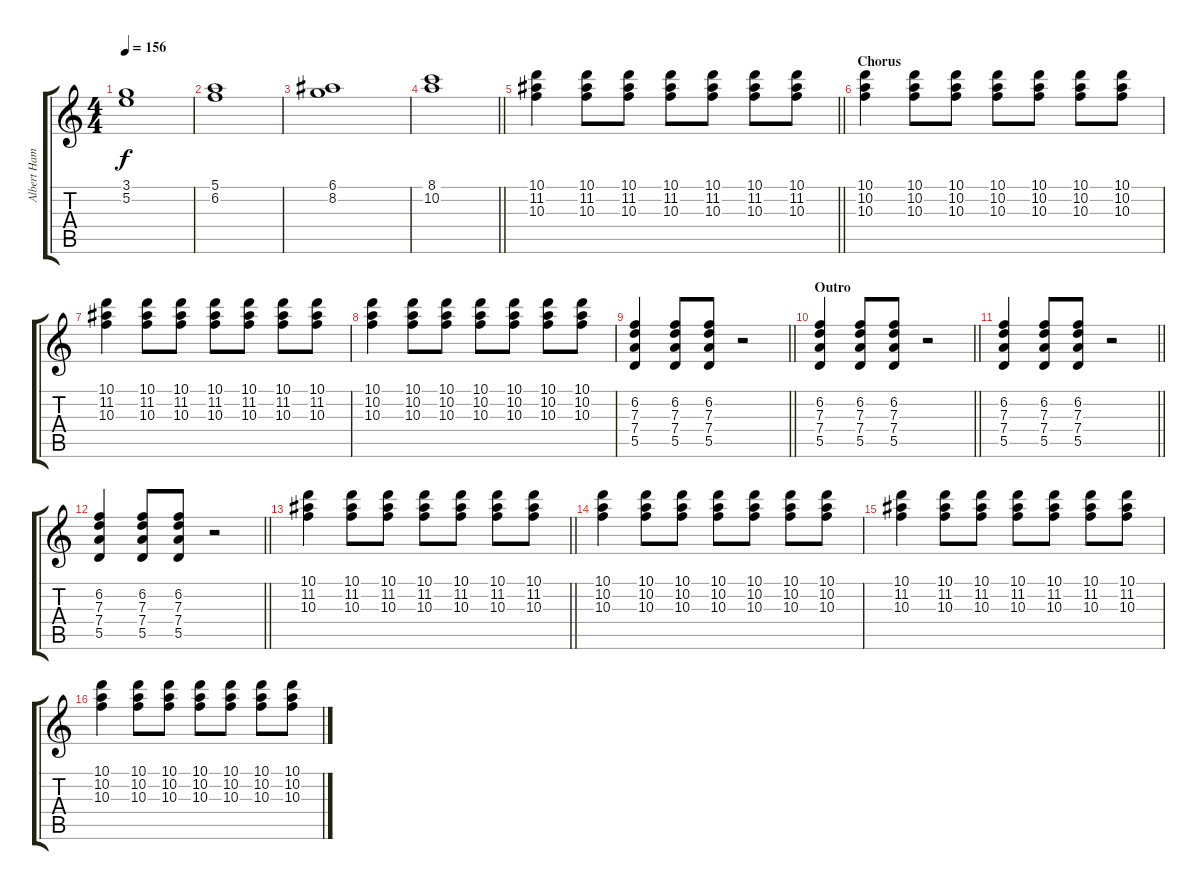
\track ("Albert Hammond Jr. (Rythm Guitar)" "Albert Ham") {instrument overdrivenguitar}
\staff {score tabs}
\tuning (E4 B3 G3 D3 A2 E2) {hide}
\ts (4 4)
\tempo 156
\clef g2
\ks c
(3.1 5.2).1{dy f} |
(5.1 6.2).1 |
(6.1 8.2).1 |
\barLineRight lightlight
(8.1 10.2).1 |
\barLineRight lightlight
(10.1 11.2 10.3).4 (10.1 11.2 10.3).8 (10.1 11.2 10.3).8 (10.1 11.2 10.3).8 (10.1 11.2 10.3).8 (10.1 11.2 10.3).8 (10.1 11.2 10.3).8 |
\section ("" "Chorus")
(10.1 10.2 10.3).4 (10.1 10.2 10.3).8 (10.1 10.2 10.3).8 (10.1 10.2 10.3).8 (10.1 10.2 10.3).8 (10.1 10.2 10.3).8 (10.1 10.2 10.3).8 |
(10.1 11.2 10.3).4 (10.1 11.2 10.3).8 (10.1 11.2 10.3).8 (10.1 11.2 10.3).8 (10.1 11.2 10.3).8 (10.1 11.2 10.3).8 (10.1 11.2 10.3).8 |
(10.1 10.2 10.3).4 (10.1 10.2 10.3).8 (10.1 10.2 10.3).8 (10.1 10.2 10.3).8 (10.1 10.2 10.3).8 (10.1 10.2 10.3).8 (10.1 10.2 10.3).8 |
\barLineRight lightlight
(6.2 7.3 7.4 5.5).4 (6.2 7.3 7.4 5.5).8 (6.2 7.3 7.4 5.5).8 r.2 |
\section ("" "Outro")
\barLineRight lightlight
(6.2 7.3 7.4 5.5).4 (6.2 7.3 7.4 5.5).8 (6.2 7.3 7.4 5.5).8 r.2 |
\barLineRight lightlight
(6.2 7.3 7.4 5.5).4 (6.2 7.3 7.4 5.5).8 (6.2 7.3 7.4 5.5).8 r.2 |
\barLineRight lightlight
(6.2 7.3 7.4 5.5).4 (6.2 7.3 7.4 5.5).8 (6.2 7.3 7.4 5.5).8 r.2 |
\barLineRight lightlight
(10.1 11.2 10.3).4 (10.1 11.2 10.3).8 (10.1 11.2 10.3).8 (10.1 11.2 10.3).8 (10.1 11.2 10.3).8 (10.1 11.2 10.3).8 (10.1 11.2 10.3).8 |
(10.1 10.2 10.3).4 (10.1 10.2 10.3).8 (10.1 10.2 10.3).8 (10.1 10.2 10.3).8 (10.1 10.2 10.3).8 (10.1 10.2 10.3).8 (10.1 10.2 10.3).8 |
(10.1 11.2 10.3).4 (10.1 11.2 10.3).8 (10.1 11.2 10.3).8 (10.1 11.2 10.3).8 (10.1 11.2 10.3).8 (10.1 11.2 10.3).8 (10.1 11.2 10.3).8 |
(10.1 10.2 10.3).4 (10.1 10.2 10.3).8 (10.1 10.2 10.3).8 (10.1 10.2 10.3).8 (10.1 10.2 10.3).8 (10.1 10.2 10.3).8 (10.1 10.2 10.3).8
